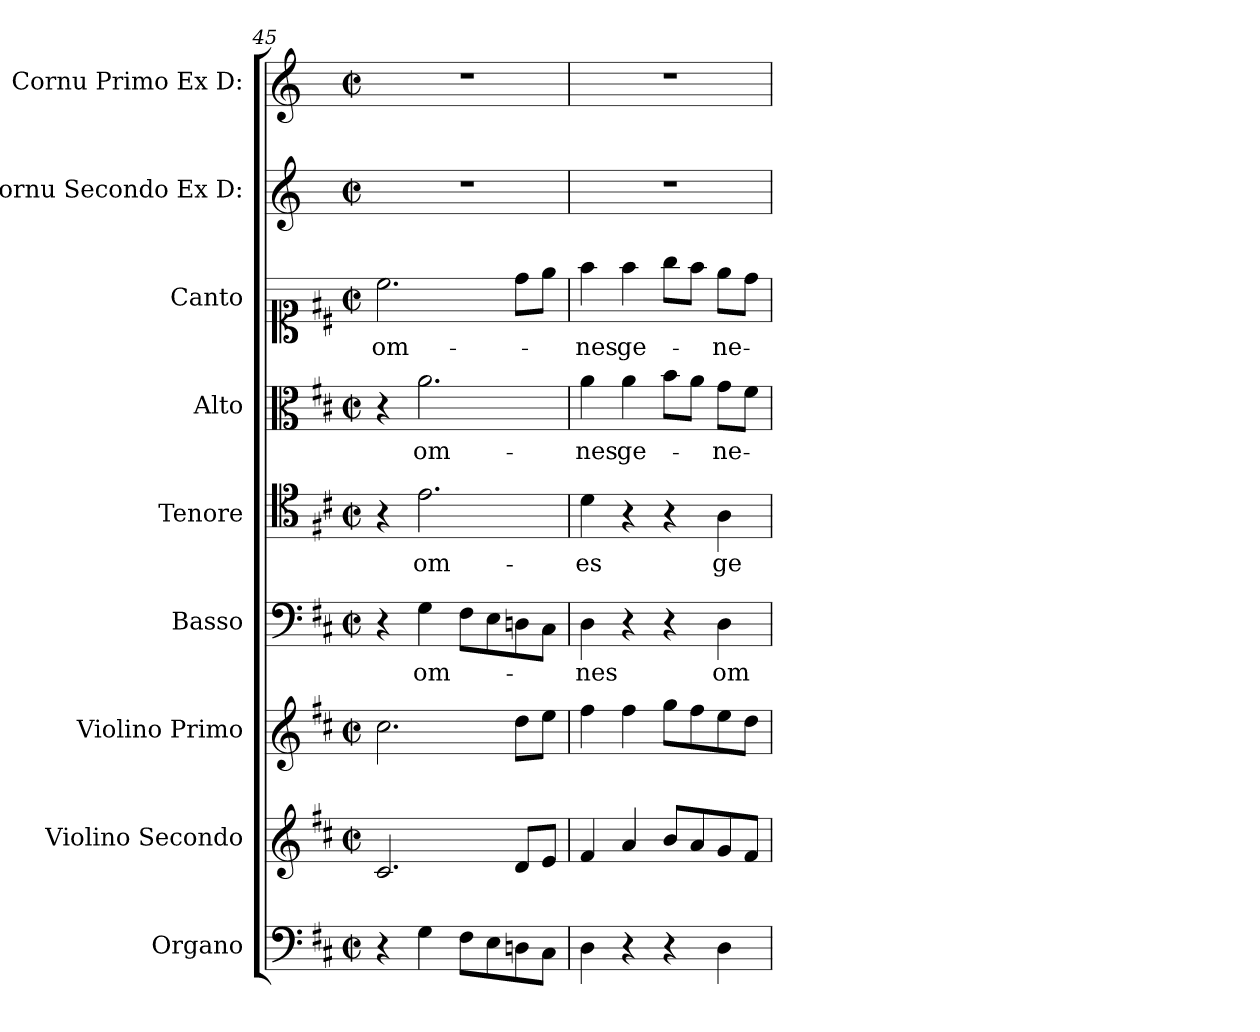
**kern	**kern	**kern	**kern	**text	**kern	**text	**kern	**text	**kern	**text	**kern	**kern
*part9	*part8	*part7	*part6	*part6	*part5	*part5	*part4	*part4	*part3	*part3	*part2	*part1
*staff9	*staff8	*staff7	*staff6	*staff6	*staff5	*staff5	*staff4	*staff4	*staff3	*staff3	*staff2	*staff1
*I"Organo	*I"Violino Secondo	*I"Violino Primo	*I"Basso	*	*I"Tenore	*	*I"Alto	*	*I"Canto	*	*I"Cornu Secondo Ex D:	*I"Cornu Primo Ex D:
*	*I'vl 2	*I'vl 1	*I'B	*	*I'T	*	*I'A	*	*	*	*I'cor 2	*I'cor 1
*clefF4	*clefG2	*clefG2	*clefF4	*	*clefC4	*	*clefC3	*	*clefC1	*	*clefG2	*clefG2
*	*	*	*	*	*	*	*	*	*	*	*ITrd-1c-2	*ITrd-1c-2
*k[f#c#]	*k[f#c#]	*k[f#c#]	*k[f#c#]	*	*k[f#c#]	*	*k[f#c#]	*	*k[f#c#]	*	*k[f#c#]	*k[f#c#]
*M2/2	*M2/2	*M2/2	*M2/2	*	*M2/2	*	*M2/2	*	*M2/2	*	*M2/2	*M2/2
*met(c|)	*met(c|)	*met(c|)	*met(c|)	*	*met(c|)	*	*met(c|)	*	*met(c|)	*	*met(c|)	*met(c|)
=45	=45	=45	=45	=45	=45	=45	=45	=45	=45	=45	=45	=45
4r	2.c#/	2.cc#\	4r	.	4r	.	4r	.	2.cc#\	om-	1r	1r
!	!	!	!	!	!	!LO:LY:i	!	!LO:LY:i	!	!	!	!
4G\	.	.	4G\	om-	2.e\	om-	2.a\	om-	.	.	.	.
8F#\L	.	.	8F#\L	.	.	.	.	.	.	.	.	.
8E\	.	.	8E\	.	.	.	.	.	.	.	.	.
8Dn\	8d/L	8dd\L	8Dn\	.	.	.	.	.	8dd\L	.	.	.
8C#\J	8e/J	8ee\J	8C#\J	.	.	.	.	.	8ee\J	.	.	.
=46	=46	=46	=46	=46	=46	=46	=46	=46	=46	=46	=46	=46
!	!	!	!	!	!	!LO:LY:i	!	!LO:LY:i	!	!	!	!
4D\	4f#/	4ff#\	4D\	-nes	4d\	-es	4a\	-nes	4ff#\	-nes	1r	1r
4r	4a/	4ff#\	4r	.	4r	.	4a\	ge-	4ff#\	ge-	.	.
4r	8b/L	8gg\L	4r	.	4r	.	8b\L	.	8gg\L	.	.	.
.	8a/	8ff#\	.	.	.	.	8a\J	.	8ff#\J	.	.	.
4D\	8g/	8ee\	4D\	om-	4A\	ge-	8g\L	-ne-	8ee\L	-ne-	.	.
.	8f#/J	8dd\J	.	.	.	.	8f#\J	.	8dd\J	.	.	.
=	=	=	=	=	=	=	=	=	=	=	=	=
*-	*-	*-	*-	*-	*-	*-	*-	*-	*-	*-	*-	*-
